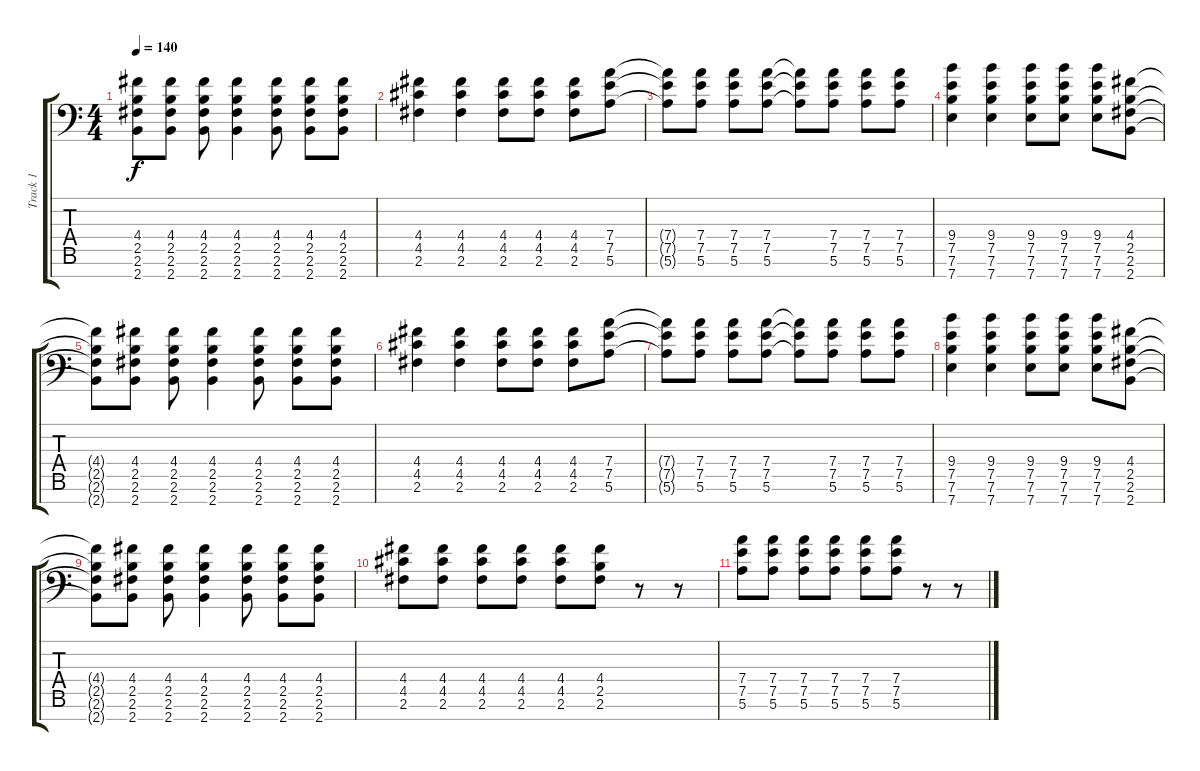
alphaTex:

\track ("Track 1" "Track 1") {instrument acousticguitarsteel}
\staff {score tabs}
\tuning (E4 B3 G3 D3 A2 E2 A1) {hide}
\ts (4 4)
\tempo 140
\clef f4
\ks c
(4.4{t} 2.5{t} 2.6{t} 2.7{t}).8{dy f} (4.4 2.5 2.6 2.7).8 (4.4 2.5 2.6 2.7).8 (4.4 2.5 2.6 2.7).4 (4.4 2.5 2.6 2.7).8 (4.4 2.5 2.6 2.7).8 (4.4 2.5 2.6 2.7).8 |
(4.4 4.5 2.6).4 (4.4 4.5 2.6).4 (4.4 4.5 2.6).8 (4.4 4.5 2.6).8 (4.4 4.5 2.6).8 (7.4 7.5 5.6).8 |
(7.4{t} 7.5{t} 5.6{t}).8 (7.4 7.5 5.6).8 (7.4 7.5 5.6).8 (7.4 7.5 5.6).8 (7.4{t} 7.5{t} 5.6{t}).8 (7.4 7.5 5.6).8 (7.4 7.5 5.6).8 (7.4 7.5 5.6).8 |
(9.4 7.5 7.6 7.7).4 (9.4 7.5 7.6 7.7).4 (9.4 7.5 7.6 7.7).8 (9.4 7.5 7.6 7.7).8 (9.4 7.5 7.6 7.7).8 (4.4 2.5 2.6 2.7).8 |
(4.4{t} 2.5{t} 2.6{t} 2.7{t}).8 (4.4 2.5 2.6 2.7).8 (4.4 2.5 2.6 2.7).8 (4.4 2.5 2.6 2.7).4 (4.4 2.5 2.6 2.7).8 (4.4 2.5 2.6 2.7).8 (4.4 2.5 2.6 2.7).8 |
(4.4 4.5 2.6).4 (4.4 4.5 2.6).4 (4.4 4.5 2.6).8 (4.4 4.5 2.6).8 (4.4 4.5 2.6).8 (7.4 7.5 5.6).8 |
(7.4{t} 7.5{t} 5.6{t}).8 (7.4 7.5 5.6).8 (7.4 7.5 5.6).8 (7.4 7.5 5.6).8 (7.4{t} 7.5{t} 5.6{t}).8 (7.4 7.5 5.6).8 (7.4 7.5 5.6).8 (7.4 7.5 5.6).8 |
(9.4 7.5 7.6 7.7).4 (9.4 7.5 7.6 7.7).4 (9.4 7.5 7.6 7.7).8 (9.4 7.5 7.6 7.7).8 (9.4 7.5 7.6 7.7).8 (4.4 2.5 2.6 2.7).8 |
(4.4{t} 2.5{t} 2.6{t} 2.7{t}).8 (4.4 2.5 2.6 2.7).8 (4.4 2.5 2.6 2.7).8 (4.4 2.5 2.6 2.7).4 (4.4 2.5 2.6 2.7).8 (4.4 2.5 2.6 2.7).8 (4.4 2.5 2.6 2.7).8 |
(4.4 4.5 2.6).8 (4.4 4.5 2.6).8 (4.4 4.5 2.6).8 (4.4 4.5 2.6).8 (4.4 4.5 2.6).8 (4.4 2.5 2.6).8 r.8 r.8 |
(7.4 7.5 5.6).8 (7.4 7.5 5.6).8 (7.4 7.5 5.6).8 (7.4 7.5 5.6).8 (7.4 7.5 5.6).8 (7.4 7.5 5.6).8 r.8 r.8
